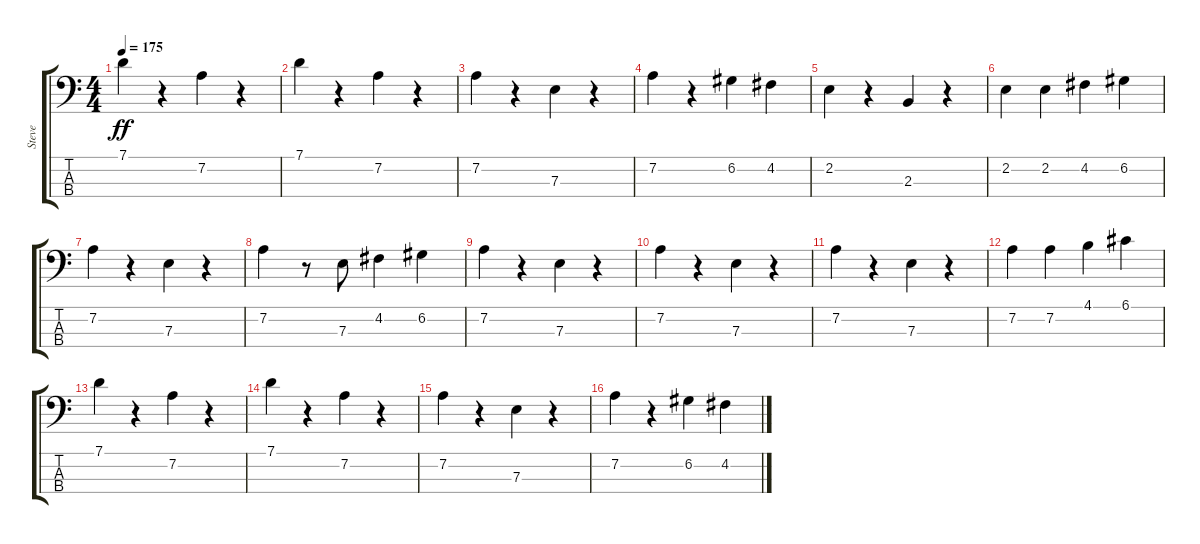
\track ("Steve" "Steve") {instrument acousticbass}
\staff {score tabs}
\tuning (G2 D2 A1 E1) {hide}
\ts (4 4)
\tempo 175
\clef f4
\ks c
7.1.4{dy ff} r.4 7.2.4 r.4 |
7.1.4 r.4 7.2.4 r.4 |
7.2.4 r.4 7.3.4 r.4 |
7.2.4 r.4 6.2.4 4.2.4 |
2.2.4 r.4 2.3.4 r.4 |
2.2.4 2.2.4 4.2.4 6.2.4 |
7.2.4 r.4 7.3.4 r.4 |
7.2.4 r.8 7.3.8 4.2.4 6.2.4 |
7.2.4 r.4 7.3.4 r.4 |
7.2.4 r.4 7.3.4 r.4 |
7.2.4 r.4 7.3.4 r.4 |
7.2.4 7.2.4 4.1.4 6.1.4 |
7.1.4 r.4 7.2.4 r.4 |
7.1.4 r.4 7.2.4 r.4 |
7.2.4 r.4 7.3.4 r.4 |
7.2.4 r.4 6.2.4 4.2.4
